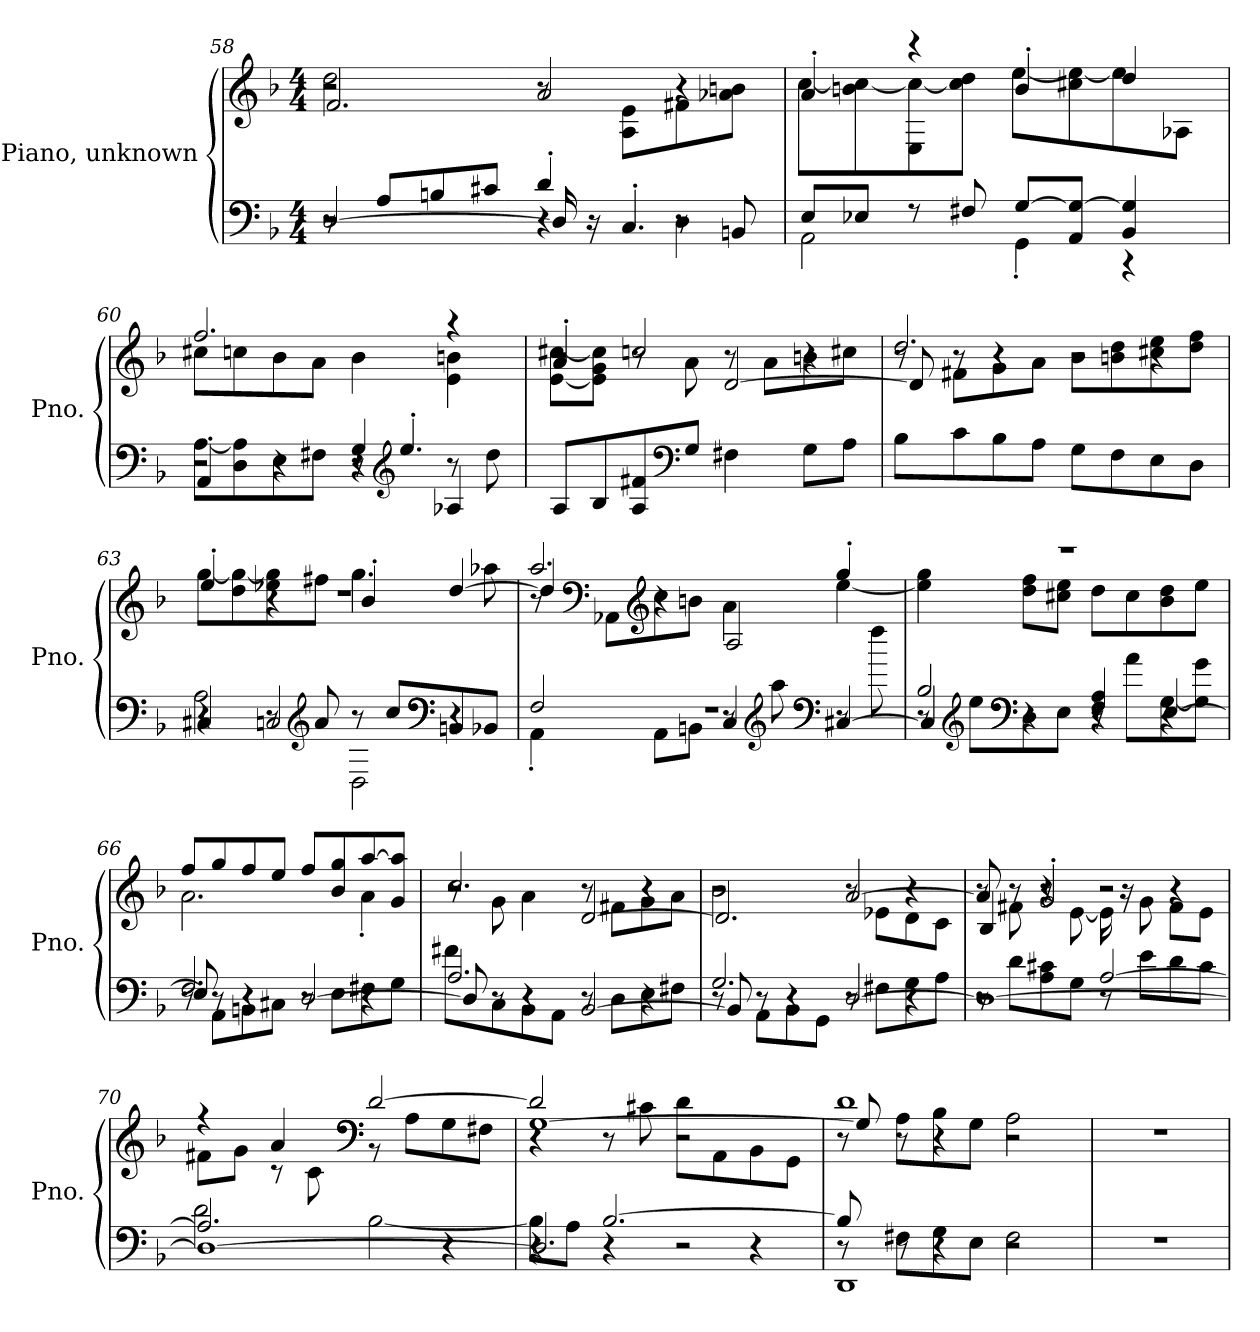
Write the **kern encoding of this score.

**kern	**kern
*part1	*part1
*staff2	*staff1
*I"Piano, unknown	*
*I'Pno.	*
*clefF4	*clefG2
*k[b-]	*k[b-]
*M4/4	*M4/4
=58	=58
*^	*^
*	*^	*	*^
8r	2r	[2D/	2r	2dd\	2.f/
8A/L	.	.	.	.	.
8Bn/	.	.	.	.	.
8c#X/J	.	.	.	.	.
4d'/	4r	16D/]	2a/	8r	.
.	.	16r	.	.	.
.	.	4.C'/	.	8A\ 8e\L	.
8r	4D\	.	.	8f#X\	4r
8BBn/	.	.	.	8a-X\ 8bn\J	.
*	*v	*v	*	*	*
*	*	*	*v	*v
!!LO:PB:g=z
=59	=59	=59	=59
8E/L	2AA\	4a'/	[8cc\L
8E-X/J	.	.	8bn\ 8cc\_
8r	.	4r	8E\ 8cc\_
8F#X/	.	.	8cc\] 8dd\J
[8G/L	4GG'\	4b'/	[8ee\L
8AA/ 8G/_J	.	.	8cc#X\ 8ee\_
4BB-/ 4G/]	4r	4dd/	8ee\]
.	.	.	8A-X\J
=60	=60	=60	=60
*	*^	*	*
2r	[8A\L	4AA'/	2.ff/	8cc#X\L
.	8D\ 8A\]	.	.	8ccn\
.	8E\	4r	.	8b-\
.	8F#X\J	.	.	8a\J
8r	4r	4G/	.	4b-\
*clefG2	*	*	*	*
4.ee'/	.	.	.	.
.	8r	4A-X/	4r	4e\ 4bn\
.	8dd\	.	.	.
*v	*v	*v	*	*
=61	=61	=61
*	*	*^
8A/L	4a'/	[8e\ [8cc#X\L	2r
8B-/	.	8e\] 8g\ 8cc#\]J	.
8A/ 8f#X/	2ccn/	8r	.
*clefF4	*	*	*
8G/J	.	8a\	.
4F#X\	.	8r	[2d/
.	.	8a\L	.
8G\L	4r	8bn\	.
8A\J	.	8cc#X\J	.
!!LO:LB:g=z	!!	!!
=62	=62	=62	=62
8B-\L	2.dd/	8r	8d/]
8c\	.	8f#X\L	8r
8B-\	.	8g\	4r
8A\J	.	8a\J	.
8G\L	.	8b-\L	2r
8F\	.	8bn\ 8dd\	.
8E\	4r	8cc#X\ 8ee\	.
8D\J	.	8dd\ 8ff\J	.
=63	=63	=63	=63
*^	*	*	*
*	*^	*	*	*
4C#X/	2A\	4r	1r	[8gg\L	4ee'/
.	.	.	.	8dd\ 8gg\_	.
8r	.	2Cn/	.	8ee-X\ 8gg\]	4r
*clefG2	*	*	*	*	*
8a/	.	.	.	8ff#X\J	.
8r	2D\	.	.	4.gg\	4b-'/
8cc/L	.	.	.	.	.
*clefF4	*	*	*	*	*
8BBn/	.	4r	.	.	[4dd/
8BB-X/J	.	.	.	8aa-X\	.
!!LO:LB:g=z	!!	!!
=64	=64	=64	=64	=64	=64
1r	4AA'\	2F/	2.aa/	8r	4dd/]
*	*	*	*clefF4	*	*
.	.	.	.	8AA-X\L	.
*	*	*	*clefG2	*	*
.	8AA\L	.	.	8cc\	4r
.	8BBn\J	.	.	8bn\J	.
.	8r	4C/	.	4a\	2A/
*clefG2	*	*	*	*	*
.	8aa\	.	.	.	.
*clefF4	*	*	*	*	*
.	8r	[4C#X/	4gg'/	[4ee\	.
.	8ff\	.	.	.	.
*	*	*	*	*v	*v
=65	=65	=65	=65	=65
2B-/	8r	4C#/]	1r	4ee\] 4gg\
*clefG2	*	*	*	*
.	8ee\L	.	.	.
*clefF4	*	*	*	*
.	8D\	4r	.	8dd\ 8ff\L
.	8E\J	.	.	8cc#X\ 8ee\J
4F/ 4A/	8r	4r	.	8dd\L
.	8a\L	.	.	8cc#\
4r	[8G\	[4E/	.	8b-\ 8dd\
.	8G\] 8g\J	.	.	8ee\J
=66	=66	=66	=66	=66
2.F/	8r	8E/]	8ff/L	2.a\
.	8AA\L	8r	8gg/	.
.	8BBn\	4r	8ff/	.
.	8C#X\J	.	8ee/J	.
.	8r	[2D/	8ff/L	.
.	8E\L	.	8b-/ 8gg/	.
4r	8F#X\	.	[8aa/	4a'\
.	8G\J	.	8g/ 8aa/]J	.
!!LO:LB:g=z
=67	=67	=67	=67	=67
*	*	*	*	*^
2.A/	8f#X\L	8D/]	2.cc/	8r	2r
.	8C\	8r	.	8g\	.
.	8BB-\	4r	.	4a\	.
.	8AA\J	.	.	.	.
.	8r	[2BB-/	.	8r	[2d/
.	8D\L	.	.	8f#X\L	.
4r	8E\	.	4r	8g\	.
.	8F#X\J	.	.	8a\J	.
=68	=68	=68	=68	=68	=68
2.G/	8r	8BB-/]	2r	2b-\	2.d/]
.	8AA\L	8r	.	.	.
.	8BB-\	4r	.	.	.
.	8GG\J	.	.	.	.
.	8r	[2D/	[2a/	8r	.
.	8F#X\L	.	.	8e-X\L	.
4r	8G\	.	.	8d\	4r
.	8A\J	.	.	8c\J	.
=69	=69	=69	=69	=69	=69
2r	8r	1D_	8a/]	8r	4B-/
.	8d\L	.	8r	8f#X\	.
.	8A\ 8c#X\	.	2g'/	8r	4r
.	8G\J	.	.	[8e\	.
[2A/	8r	.	.	16e\]	2r
.	.	.	.	16r	.
.	8e\L	.	.	8g\	.
.	8d\	.	4r	8f#\L	.
.	8c#\J	.	.	8e\J	.
*	*	*	*	*v	*v
!!LO:LB:g=z
=70	=70	=70	=70	=70
2.A/]	2d\	1D_	4r	8f#X\L
.	.	.	.	8g\J
.	.	.	4a/	8r
.	.	.	.	8c\
*	*	*	*clefF4	*
.	[2B-\	.	[2d/	8r
.	.	.	.	8A\L
4r	.	.	.	8G\
.	.	.	.	8F#X\J
=71	=71	=71	=71	=71
*	*	*	*	*^
4r	8B-\L]	2.D/]	2d/]	4r	[1G
.	8A\J	.	.	.	.
[2.B-/	4r	.	.	8r	.
.	.	.	.	8c#X\	.
.	2r	.	2r	8d\L	.
.	.	.	.	8AA\	.
.	.	4r	.	8BB-\	.
.	.	.	.	8GG\J	.
=72	=72	=72	=72	=72	=72
8B-/]	8r	1DD	1d	8r	8G/]
8r	8F#X\L	.	.	8A\L	8r
4r	8G\	.	.	8B-\	4r
.	8E\J	.	.	8G\J	.
2r	2F#\	.	.	2A\	2r
*v	*v	*v	*	*	*
*	*v	*v	*v
=73	=73
1r	1r
=	=
*-	*-
